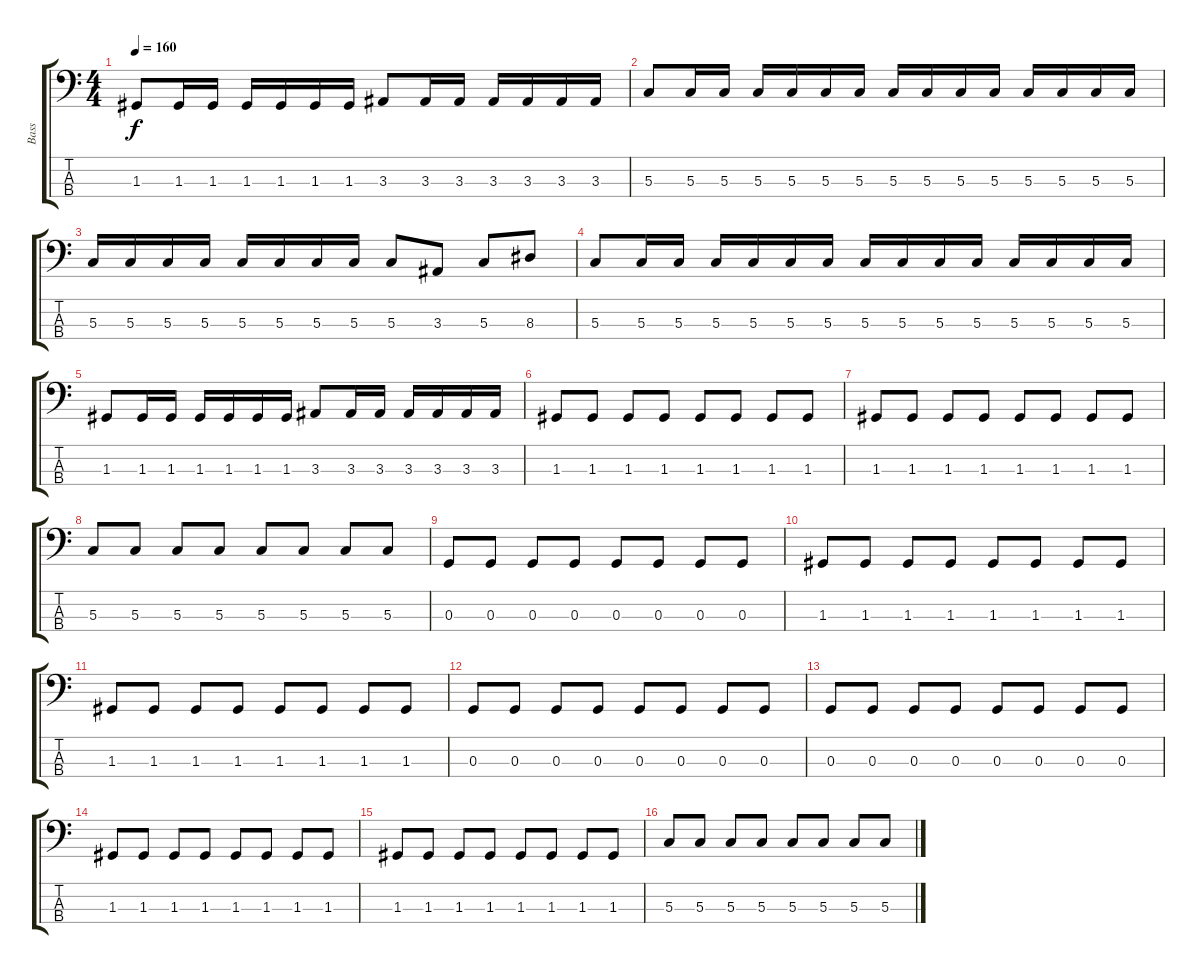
\track ("Bass" "Bass") {instrument electricbasspick}
\staff {score tabs}
\tuning (F2 C2 G1 C1) {hide}
\ts (4 4)
\tempo 160
\clef f4
\ks c
1.3.8{dy f} 1.3.16 1.3.16 1.3.16 1.3.16 1.3.16 1.3.16 3.3.8 3.3.16 3.3.16 3.3.16 3.3.16 3.3.16 3.3.16 |
5.3.8 5.3.16 5.3.16 5.3.16 5.3.16 5.3.16 5.3.16 5.3.16 5.3.16 5.3.16 5.3.16 5.3.16 5.3.16 5.3.16 5.3.16 |
5.3.16 5.3.16 5.3.16 5.3.16 5.3.16 5.3.16 5.3.16 5.3.16 5.3.8 3.3.8 5.3.8 8.3.8 |
5.3.8 5.3.16 5.3.16 5.3.16 5.3.16 5.3.16 5.3.16 5.3.16 5.3.16 5.3.16 5.3.16 5.3.16 5.3.16 5.3.16 5.3.16 |
1.3.8 1.3.16 1.3.16 1.3.16 1.3.16 1.3.16 1.3.16 3.3.8 3.3.16 3.3.16 3.3.16 3.3.16 3.3.16 3.3.16 |
1.3.8 1.3.8 1.3.8 1.3.8 1.3.8 1.3.8 1.3.8 1.3.8 |
1.3.8 1.3.8 1.3.8 1.3.8 1.3.8 1.3.8 1.3.8 1.3.8 |
5.3.8 5.3.8 5.3.8 5.3.8 5.3.8 5.3.8 5.3.8 5.3.8 |
0.3.8 0.3.8 0.3.8 0.3.8 0.3.8 0.3.8 0.3.8 0.3.8 |
1.3.8 1.3.8 1.3.8 1.3.8 1.3.8 1.3.8 1.3.8 1.3.8 |
1.3.8 1.3.8 1.3.8 1.3.8 1.3.8 1.3.8 1.3.8 1.3.8 |
0.3.8 0.3.8 0.3.8 0.3.8 0.3.8 0.3.8 0.3.8 0.3.8 |
0.3.8 0.3.8 0.3.8 0.3.8 0.3.8 0.3.8 0.3.8 0.3.8 |
1.3.8 1.3.8 1.3.8 1.3.8 1.3.8 1.3.8 1.3.8 1.3.8 |
1.3.8 1.3.8 1.3.8 1.3.8 1.3.8 1.3.8 1.3.8 1.3.8 |
5.3.8 5.3.8 5.3.8 5.3.8 5.3.8 5.3.8 5.3.8 5.3.8
